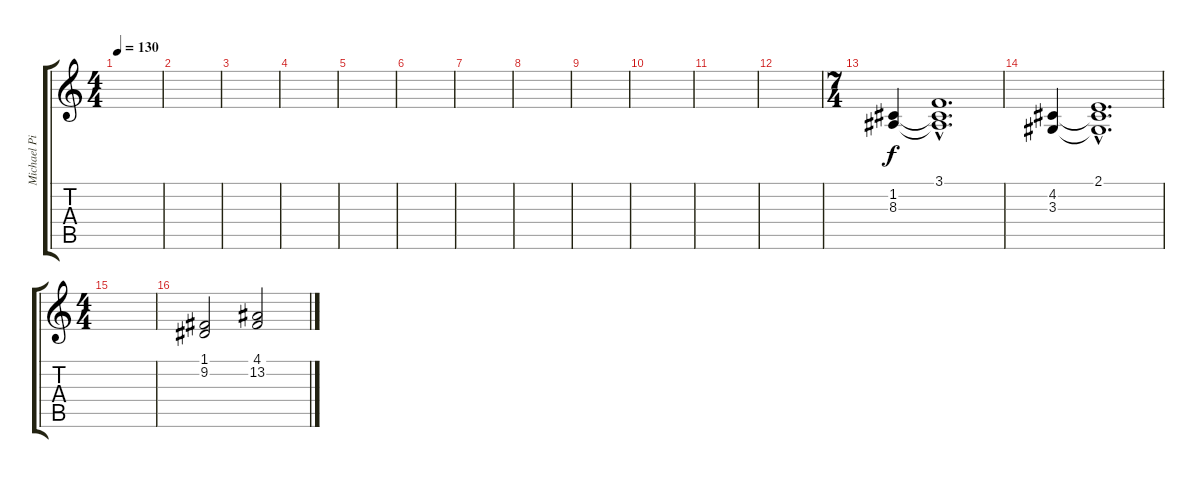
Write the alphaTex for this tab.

\track ("Michael Pinnella - Choeurs" "Michael Pi") {instrument choiraahs}
\staff {score tabs}
\tuning (D4 A3 F3 C3 G2 D2) {hide}
\ts (4 4)
\tempo 130
\clef g2
\ks c
|
|
|
|
|
|
|
|
|
|
|
|
\ts (7 4)
(1.2 8.3).4 (3.1{hac} 1.2{hac t} 8.3{hac t}).1{d} |
(4.2 3.3).4 (2.1{hac} 4.2{hac t} 3.3{hac t}).1{d} |
\ts (4 4)
|
(1.1 9.2).2{volume 12} (4.1 13.2).2
